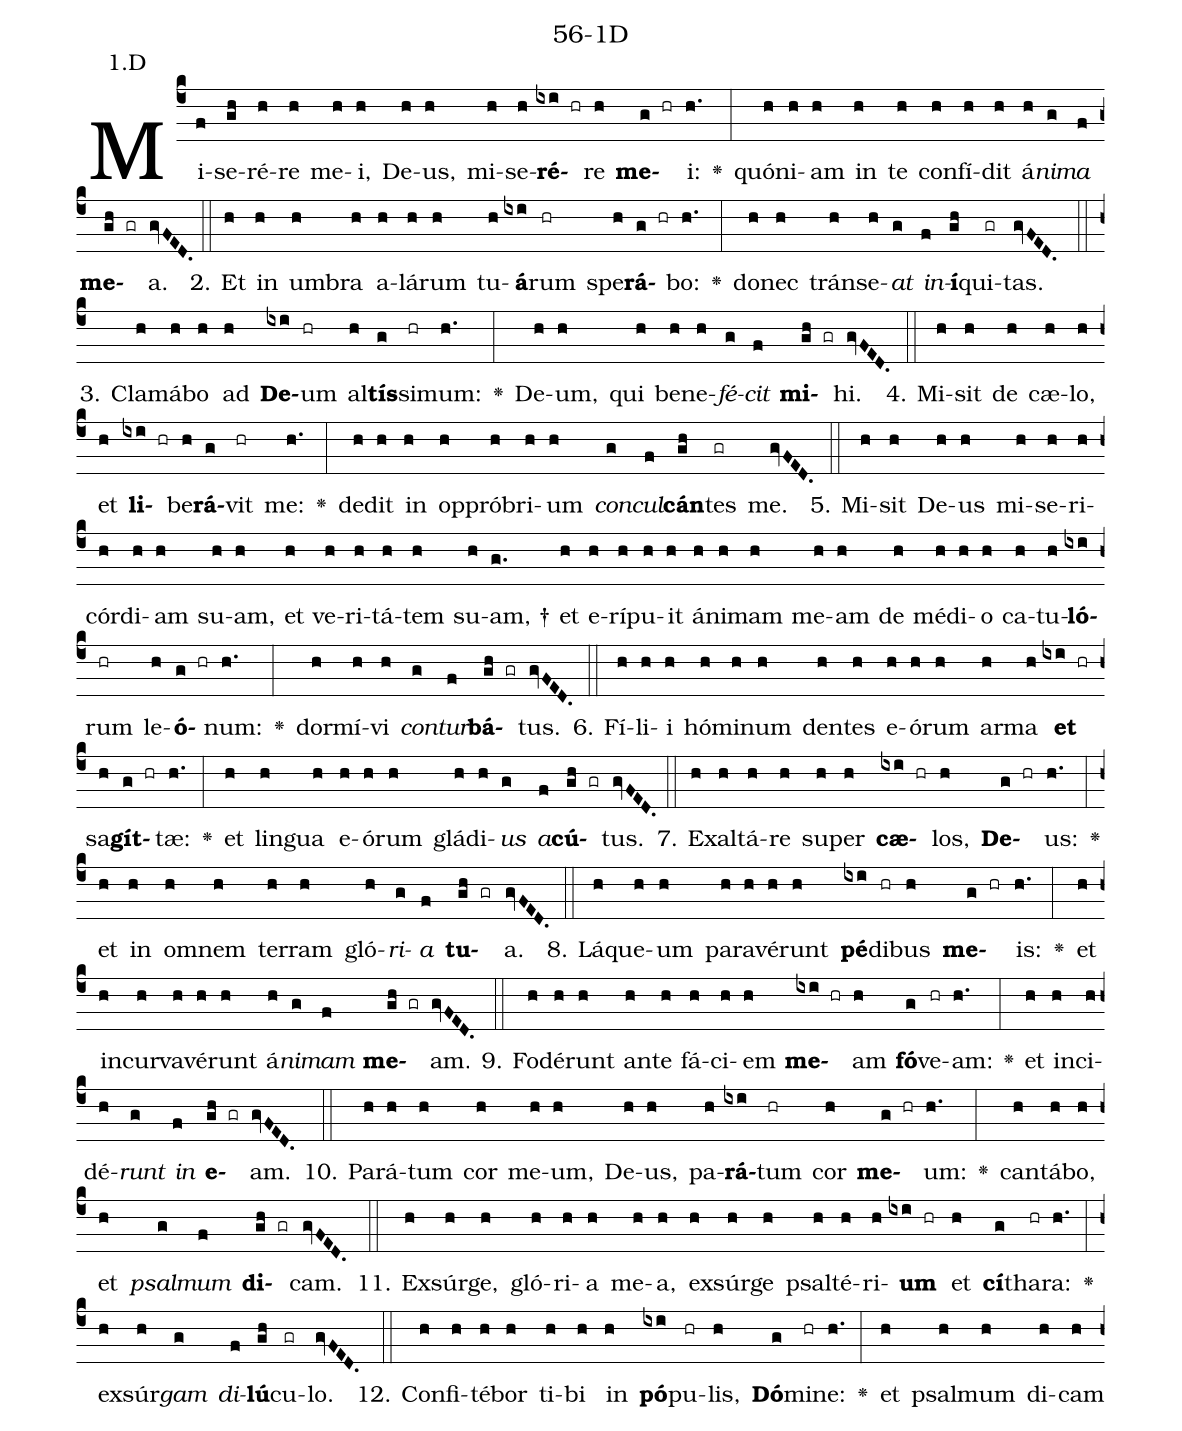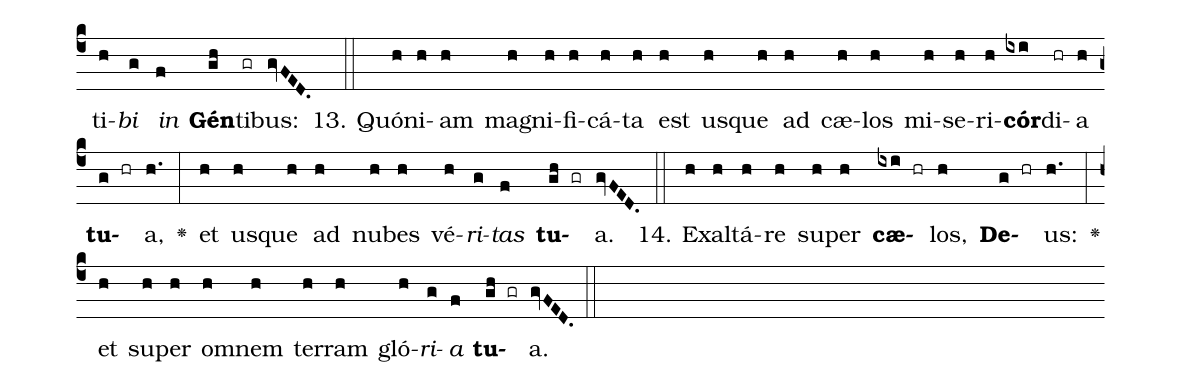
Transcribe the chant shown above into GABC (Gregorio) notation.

name: 56-1D;
annotation: 1.D;
%%
(c4)Mi(f)se(gh)ré(h)re(h) me(h)i,(h) De(h)us,(h) mi(h)se(h)<b>ré</b>(ixi hr)re(h) <b>me</b>(g hr)i:(h.) <v>\greheightstar</v>(:) quón(h)i(h)am(h) in(h) te(h) con(h)fí(h)dit(h) á(h)<i>ni</i>(g)<i>ma</i>(f) <b>me</b>(gh gr)a.(gvFED.) (::)
2. Et(h) in(h) um(h)bra(h) a(h)lá(h)rum(h) tu(h)<b>á</b>(ixi)rum(hr) spe(h)<b>rá</b>(g hr)bo:(h.) <v>\greheightstar</v>(:) do(h)nec(h) tráns(h)e(h)<i>at</i>(g) <i>in</i>(f)<b>í</b>(gh)qui(gr)tas.(gvFED.) (::)
3. Cla(h)má(h)bo(h) ad(h) <b>De</b>(ixi)um(hr) al(h)<b>tís</b>(g)si(hr)mum:(h.) <v>\greheightstar</v>(:) De(h)um,(h) qui(h) be(h)ne(h)<i>fé</i>(g)<i>cit</i>(f) <b>mi</b>(gh gr)hi.(gvFED.) (::)
4. Mi(h)sit(h) de(h) cæ(h)lo,(h) et(h) <b>li</b>(ixi hr)be(h)<b>rá</b>(g)vit(hr) me:(h.) <v>\greheightstar</v>(:) de(h)dit(h) in(h) op(h)pró(h)bri(h)um(h) <i>con</i>(g)<i>cul</i>(f)<b>cán</b>(gh)tes(gr) me.(gvFED.) (::)
5. Mi(h)sit(h) De(h)us(h) mi(h)se(h)ri(h)cór(h)di(h)am(h) su(h)am,(h) et(h) ve(h)ri(h)tá(h)tem(h) su(h)am, †(g.) et(h) e(h)rí(h)pu(h)it(h) á(h)ni(h)mam(h) me(h)am(h) de(h) mé(h)di(h)o(h) ca(h)tu(h)<b>ló</b>(ixi)rum(hr) le(h)<b>ó</b>(g hr)num:(h.) <v>\greheightstar</v>(:) dor(h)mí(h)vi(h) <i>con</i>(g)<i>tur</i>(f)<b>bá</b>(gh gr)tus.(gvFED.) (::)
6. Fí(h)li(h)i(h) hó(h)mi(h)num(h) den(h)tes(h) e(h)ó(h)rum(h) ar(h)ma(h) <b>et</b>(ixi hr) sa(h)<b>gít</b>(g hr)tæ:(h.) <v>\greheightstar</v>(:) et(h) lin(h)gua(h) e(h)ó(h)rum(h) glá(h)di(h)<i>us</i>(g) <i>a</i>(f)<b>cú</b>(gh gr)tus.(gvFED.) (::)
7. Ex(h)al(h)tá(h)re(h) su(h)per(h) <b>cæ</b>(ixi hr)los,(h) <b>De</b>(g hr)us:(h.) <v>\greheightstar</v>(:) et(h) in(h) om(h)nem(h) ter(h)ram(h) gló(h)<i>ri</i>(g)<i>a</i>(f) <b>tu</b>(gh gr)a.(gvFED.) (::)
8. Lá(h)que(h)um(h) pa(h)ra(h)vé(h)runt(h) <b>pé</b>(ixi)di(hr)bus(h) <b>me</b>(g hr)is:(h.) <v>\greheightstar</v>(:) et(h) in(h)cur(h)va(h)vé(h)runt(h) á(h)<i>ni</i>(g)<i>mam</i>(f) <b>me</b>(gh gr)am.(gvFED.) (::)
9. Fo(h)dé(h)runt(h) an(h)te(h) fá(h)ci(h)em(h) <b>me</b>(ixi hr)am(h) <b>fó</b>(g)ve(hr)am:(h.) <v>\greheightstar</v>(:) et(h) in(h)ci(h)dé(h)<i>runt</i>(g) <i>in</i>(f) <b>e</b>(gh gr)am.(gvFED.) (::)
10. Pa(h)rá(h)tum(h) cor(h) me(h)um,(h) De(h)us,(h) pa(h)<b>rá</b>(ixi)tum(hr) cor(h) <b>me</b>(g hr)um:(h.) <v>\greheightstar</v>(:) can(h)tá(h)bo,(h) et(h) <i>psal</i>(g)<i>mum</i>(f) <b>di</b>(gh gr)cam.(gvFED.) (::)
11. Ex(h)súr(h)ge,(h) gló(h)ri(h)a(h) me(h)a,(h) ex(h)súr(h)ge(h) psal(h)té(h)ri(h)<b>um</b>(ixi hr) et(h) <b>cí</b>(g)tha(hr)ra:(h.) <v>\greheightstar</v>(:) ex(h)súr(h)<i>gam</i>(g) <i>di</i>(f)<b>lú</b>(gh)cu(gr)lo.(gvFED.) (::)
12. Con(h)fi(h)té(h)bor(h) ti(h)bi(h) in(h) <b>pó</b>(ixi)pu(hr)lis,(h) <b>Dó</b>(g)mi(hr)ne:(h.) <v>\greheightstar</v>(:) et(h) psal(h)mum(h) di(h)cam(h) ti(h)<i>bi</i>(g) <i>in</i>(f) <b>Gén</b>(gh)ti(gr)bus:(gvFED.) (::)
13. Quón(h)i(h)am(h) ma(h)gni(h)fi(h)cá(h)ta(h) est(h) us(h)que(h) ad(h) cæ(h)los(h) mi(h)se(h)ri(h)<b>cór</b>(ixi)di(hr)a(h) <b>tu</b>(g hr)a,(h.) <v>\greheightstar</v>(:) et(h) us(h)que(h) ad(h) nu(h)bes(h) vé(h)<i>ri</i>(g)<i>tas</i>(f) <b>tu</b>(gh gr)a.(gvFED.) (::)
14. Ex(h)al(h)tá(h)re(h) su(h)per(h) <b>cæ</b>(ixi hr)los,(h) <b>De</b>(g hr)us:(h.) <v>\greheightstar</v>(:) et(h) su(h)per(h) om(h)nem(h) ter(h)ram(h) gló(h)<i>ri</i>(g)<i>a</i>(f) <b>tu</b>(gh gr)a.(gvFED.) (::)
